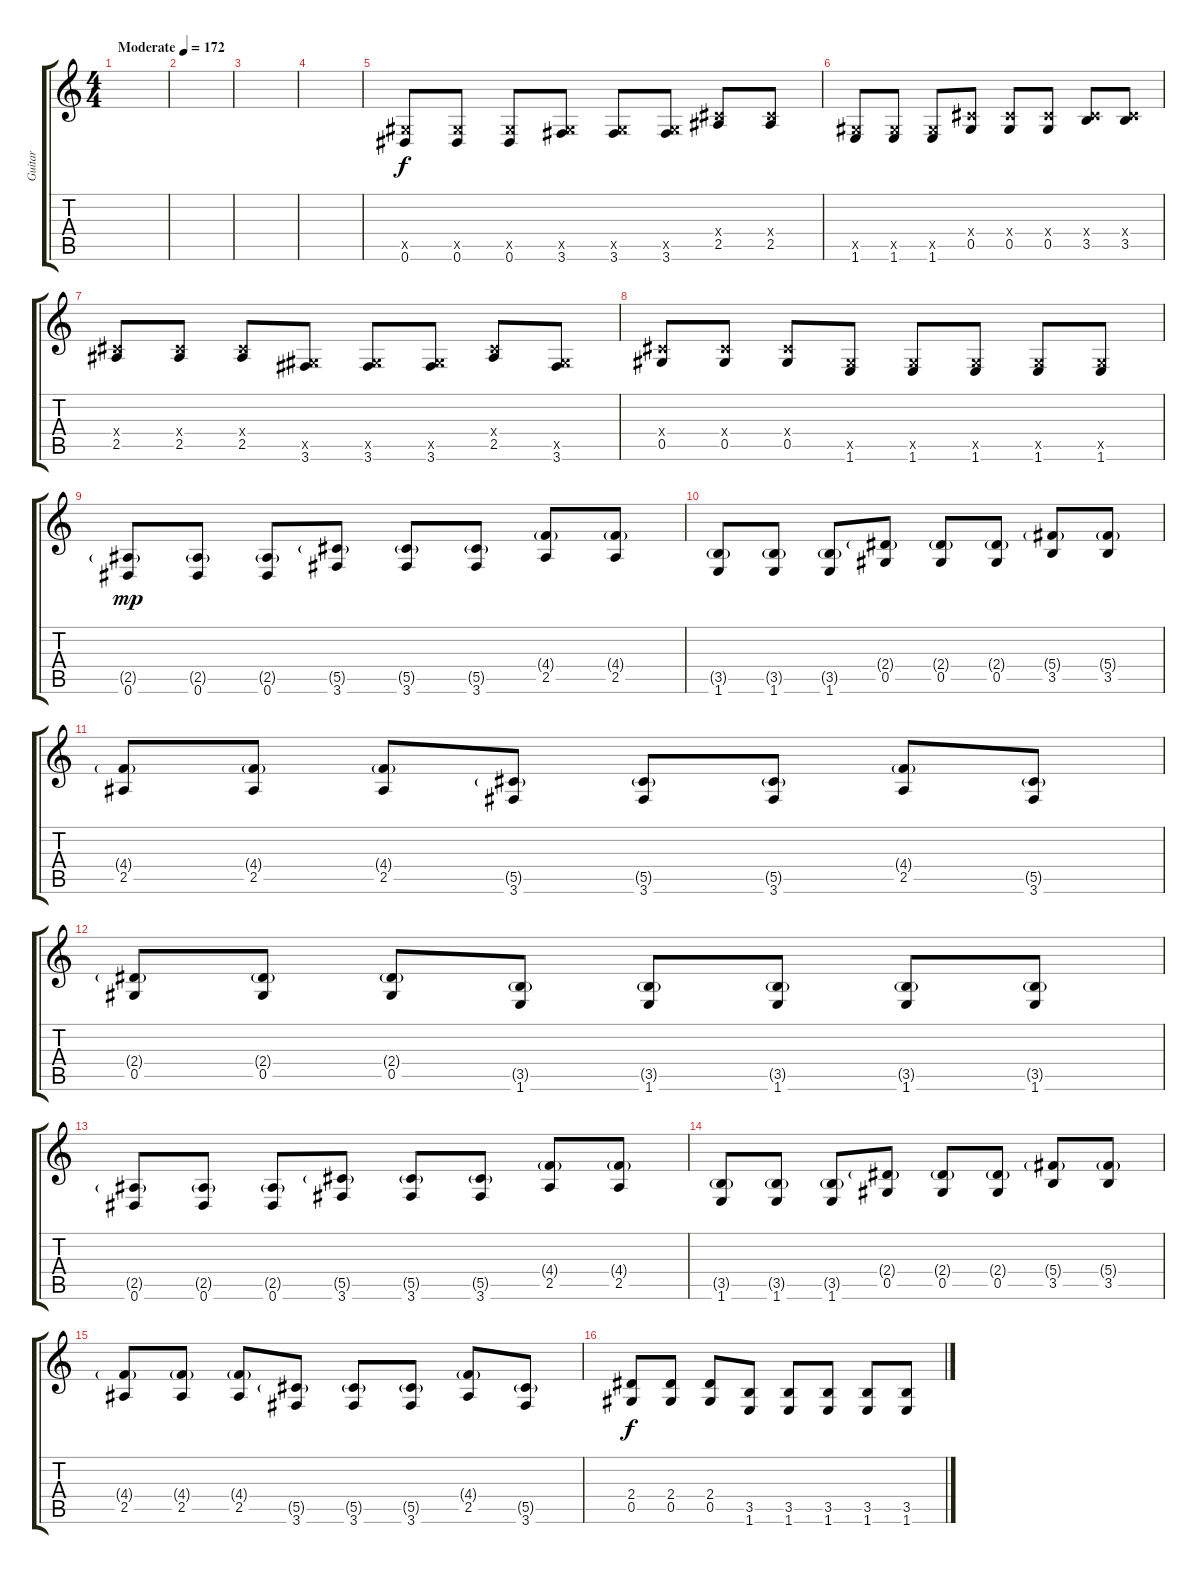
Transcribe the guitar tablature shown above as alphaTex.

\track ("Guitar" "Guitar") {instrument distortionguitar}
\staff {score tabs}
\tuning (Eb4 Bb3 Gb3 Db3 Ab2 Eb2) {hide}
\ts (4 4)
\tempo (172 "Moderate")
\clef g2
\ks c
|
|
|
|
(0.5{x} 0.6).8 (0.5{x} 0.6).8 (0.5{x} 0.6).8 (0.5{x} 3.6).8 (0.5{x} 3.6).8 (0.5{x} 3.6).8 (0.4{x} 2.5).8 (0.4{x} 2.5).8 |
(0.5{x} 1.6).8 (0.5{x} 1.6).8 (0.5{x} 1.6).8 (0.4{x} 0.5).8 (0.4{x} 0.5).8 (0.4{x} 0.5).8 (0.4{x} 3.5).8 (0.4{x} 3.5).8 |
(0.4{x} 2.5).8 (0.4{x} 2.5).8 (0.4{x} 2.5).8 (0.5{x} 3.6).8 (0.5{x} 3.6).8 (0.5{x} 3.6).8 (0.4{x} 2.5).8 (0.5{x} 3.6).8 |
(0.4{x} 0.5).8 (0.4{x} 0.5).8 (0.4{x} 0.5).8 (0.5{x} 1.6).8 (0.5{x} 1.6).8 (0.5{x} 1.6).8 (0.5{x} 1.6).8 (0.5{x} 1.6).8 |
(2.5{g} 0.6).8{dy mp} (2.5{g} 0.6).8 (2.5{g} 0.6).8 (5.5{g} 3.6).8 (5.5{g} 3.6).8 (5.5{g} 3.6).8 (4.4{g} 2.5).8 (4.4{g} 2.5).8 |
(3.5{g} 1.6).8 (3.5{g} 1.6).8 (3.5{g} 1.6).8 (2.4{g} 0.5).8 (2.4{g} 0.5).8 (2.4{g} 0.5).8 (5.4{g} 3.5).8 (5.4{g} 3.5).8 |
(4.4{g} 2.5).8 (4.4{g} 2.5).8 (4.4{g} 2.5).8 (5.5{g} 3.6).8 (5.5{g} 3.6).8 (5.5{g} 3.6).8 (4.4{g} 2.5).8 (5.5{g} 3.6).8 |
(2.4{g} 0.5).8 (2.4{g} 0.5).8 (2.4{g} 0.5).8 (3.5{g} 1.6).8 (3.5{g} 1.6).8 (3.5{g} 1.6).8 (3.5{g} 1.6).8 (3.5{g} 1.6).8 |
(2.5{g} 0.6).8 (2.5{g} 0.6).8 (2.5{g} 0.6).8 (5.5{g} 3.6).8 (5.5{g} 3.6).8 (5.5{g} 3.6).8 (4.4{g} 2.5).8 (4.4{g} 2.5).8 |
(3.5{g} 1.6).8 (3.5{g} 1.6).8 (3.5{g} 1.6).8 (2.4{g} 0.5).8 (2.4{g} 0.5).8 (2.4{g} 0.5).8 (5.4{g} 3.5).8 (5.4{g} 3.5).8 |
(4.4{g} 2.5).8 (4.4{g} 2.5).8 (4.4{g} 2.5).8 (5.5{g} 3.6).8 (5.5{g} 3.6).8 (5.5{g} 3.6).8 (4.4{g} 2.5).8 (5.5{g} 3.6).8 |
(2.4 0.5).8{dy f} (2.4 0.5).8 (2.4 0.5).8 (3.5 1.6).8 (3.5 1.6).8 (3.5 1.6).8 (3.5 1.6).8 (3.5 1.6).8
